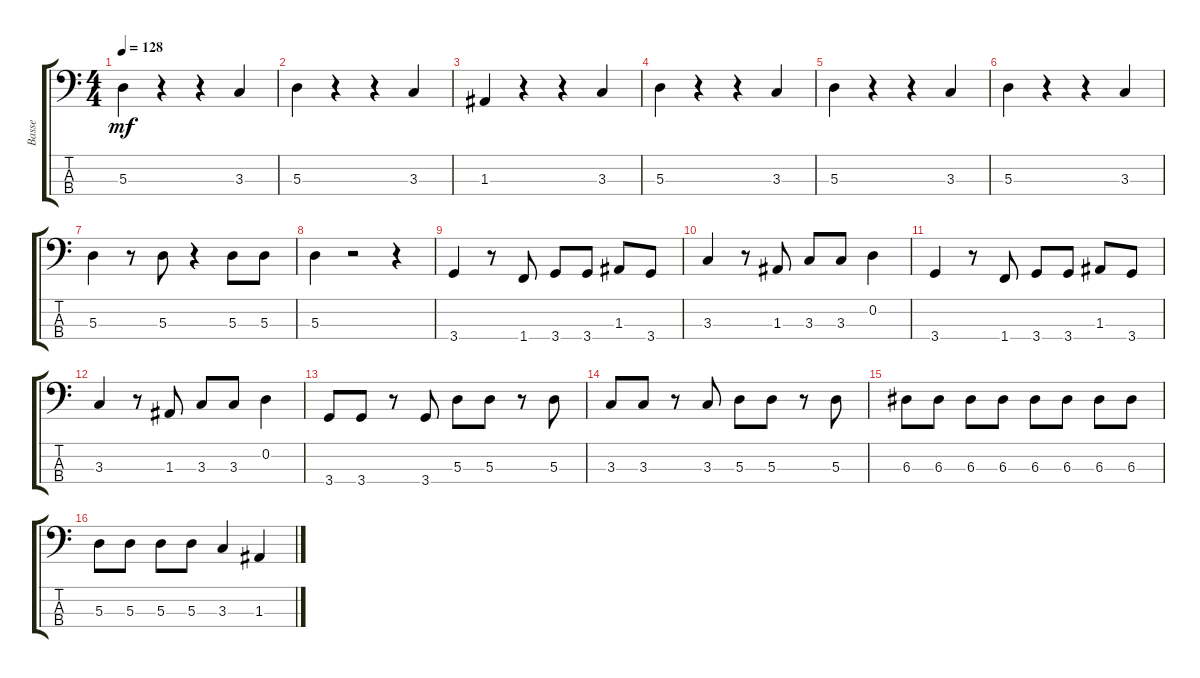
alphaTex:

\track ("Basse" "Basse") {instrument electricbassfinger}
\staff {score tabs}
\tuning (G2 D2 A1 E1) {hide}
\ts (4 4)
\tempo 128
\clef f4
\ks c
5.3.4{dy mf} r.4 r.4 3.3.4 |
5.3.4 r.4 r.4 3.3.4 |
1.3.4 r.4 r.4 3.3.4 |
5.3.4 r.4 r.4 3.3.4 |
5.3.4 r.4 r.4 3.3.4 |
5.3.4 r.4 r.4 3.3.4 |
5.3.4 r.8 5.3.8 r.4 5.3.8 5.3.8 |
5.3.4 r.2 r.4 |
3.4.4 r.8 1.4.8 3.4.8 3.4.8 1.3.8 3.4.8 |
3.3.4 r.8 1.3.8 3.3.8 3.3.8 0.2.4 |
3.4.4 r.8 1.4.8 3.4.8 3.4.8 1.3.8 3.4.8 |
3.3.4 r.8 1.3.8 3.3.8 3.3.8 0.2.4 |
3.4.8 3.4.8 r.8 3.4.8 5.3.8 5.3.8 r.8 5.3.8 |
3.3.8 3.3.8 r.8 3.3.8 5.3.8 5.3.8 r.8 5.3.8 |
6.3.8 6.3.8 6.3.8 6.3.8 6.3.8 6.3.8 6.3.8 6.3.8 |
5.3.8 5.3.8 5.3.8 5.3.8 3.3.4 1.3.4
